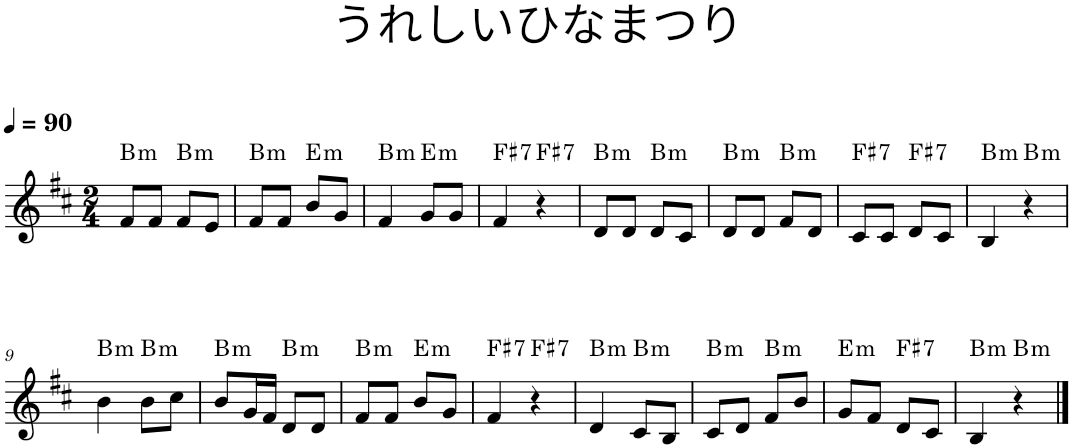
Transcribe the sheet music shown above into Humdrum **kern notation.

**kern	**harte
*part1	*part1
*staff1	*
*I"Piano	*
*I'Pno.	*
*clefG2	*
*k[f#c#]	*
*M2/4	*
*MM90	*
=1	=1
!	!LO:H:kt=m
8f#/L	B:min
8f#/J	.
!	!LO:H:kt=m
8f#/L	B:min
8e/J	.
=2	=2
!	!LO:H:kt=m
8f#/L	B:min
8f#/J	.
!	!LO:H:kt=m
8b/L	E:min
8g/J	.
=3	=3
!	!LO:H:kt=m
4f#/	B:min
!	!LO:H:kt=m
8g/L	E:min
8g/J	.
=4	=4
!	!LO:H:kt=7
4f#/	F#:7
!	!LO:H:kt=7
4r	F#:7
=5	=5
!	!LO:H:kt=m
8d/L	B:min
8d/J	.
!	!LO:H:kt=m
8d/L	B:min
8c#/J	.
=6	=6
!	!LO:H:kt=m
8d/L	B:min
8d/J	.
!	!LO:H:kt=m
8f#/L	B:min
8d/J	.
=7	=7
!	!LO:H:kt=7
8c#/L	F#:7
8c#/J	.
!	!LO:H:kt=7
8d/L	F#:7
8c#/J	.
=8	=8
!	!LO:H:kt=m
4B/	B:min
!	!LO:H:kt=m
4r	B:min
!!LO:LB:g=z
=9	=9
!	!LO:H:kt=m
4b\	B:min
!	!LO:H:kt=m
8b\L	B:min
8cc#\J	.
=10	=10
!	!LO:H:kt=m
8b/L	B:min
16g/L	.
16f#/JJ	.
!	!LO:H:kt=m
8d/L	B:min
8d/J	.
=11	=11
!	!LO:H:kt=m
8f#/L	B:min
8f#/J	.
!	!LO:H:kt=m
8b/L	E:min
8g/J	.
=12	=12
!	!LO:H:kt=7
4f#/	F#:7
!	!LO:H:kt=7
4r	F#:7
=13	=13
!	!LO:H:kt=m
4d/	B:min
!	!LO:H:kt=m
8c#/L	B:min
8B/J	.
=14	=14
!	!LO:H:kt=m
8c#/L	B:min
8d/J	.
!	!LO:H:kt=m
8f#/L	B:min
8b/J	.
=15	=15
!	!LO:H:kt=m
8g/L	E:min
8f#/J	.
!	!LO:H:kt=7
8d/L	F#:7
8c#/J	.
=16	=16
!	!LO:H:kt=m
4B/	B:min
!	!LO:H:kt=m
4r	B:min
==	==
*-	*-
